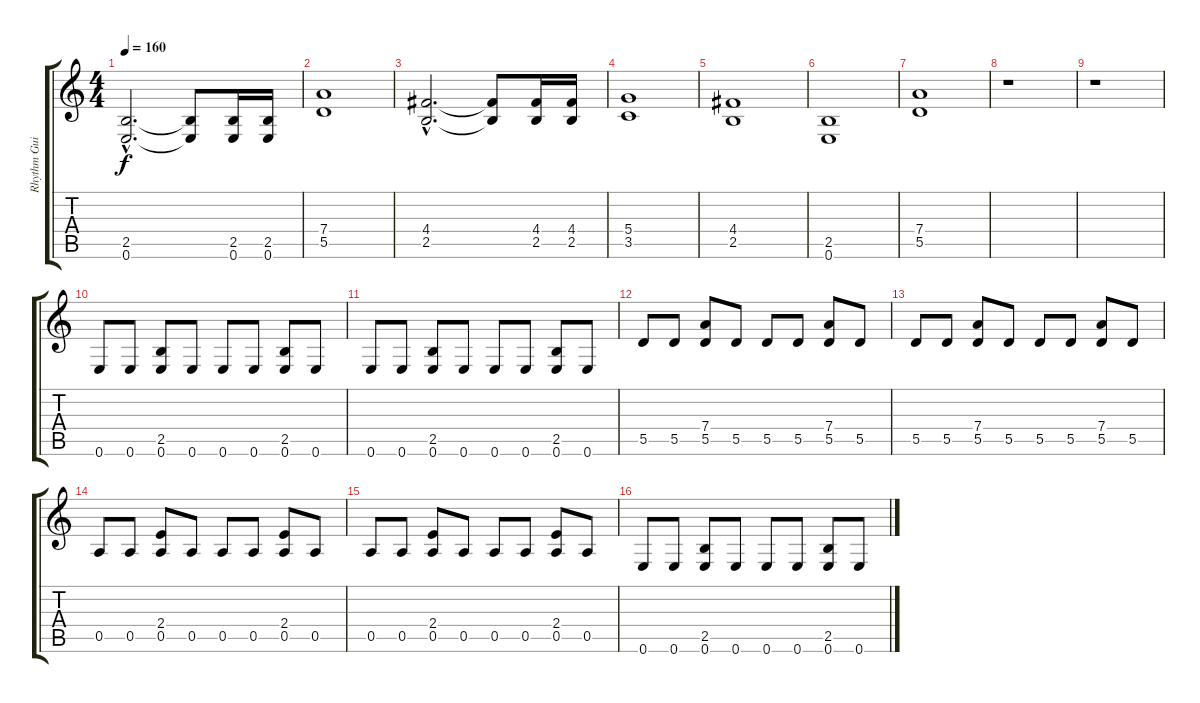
\track ("Rhythm Guitar" "Rhythm Gui") {instrument overdrivenguitar}
\staff {score tabs}
\tuning (E4 B3 G3 D3 A2 E2) {hide}
\ts (4 4)
\tempo 160
\clef g2
\ks c
(2.5{hac t} 0.6{hac t}).2{d dy f} (2.5{t} 0.6{t}).8 (2.5 0.6).16 (2.5 0.6).16 |
(7.4 5.5).1 |
(4.4{hac} 2.5{hac}).2{d} (4.4{t} 2.5{t}).8 (4.4 2.5).16 (4.4 2.5).16 |
(5.4 3.5).1 |
(4.4 2.5).1 |
(2.5 0.6).1 |
(7.4 5.5).1 |
r.1 |
r.1 |
0.6.8 0.6.8 (2.5 0.6).8 0.6.8 0.6.8 0.6.8 (2.5 0.6).8 0.6.8 |
0.6.8 0.6.8 (2.5 0.6).8 0.6.8 0.6.8 0.6.8 (2.5 0.6).8 0.6.8 |
5.5.8 5.5.8 (7.4 5.5).8 5.5.8 5.5.8 5.5.8 (7.4 5.5).8 5.5.8 |
5.5.8 5.5.8 (7.4 5.5).8 5.5.8 5.5.8 5.5.8 (7.4 5.5).8 5.5.8 |
0.5.8 0.5.8 (2.4 0.5).8 0.5.8 0.5.8 0.5.8 (2.4 0.5).8 0.5.8 |
0.5.8 0.5.8 (2.4 0.5).8 0.5.8 0.5.8 0.5.8 (2.4 0.5).8 0.5.8 |
0.6.8 0.6.8 (2.5 0.6).8 0.6.8 0.6.8 0.6.8 (2.5 0.6).8 0.6.8
